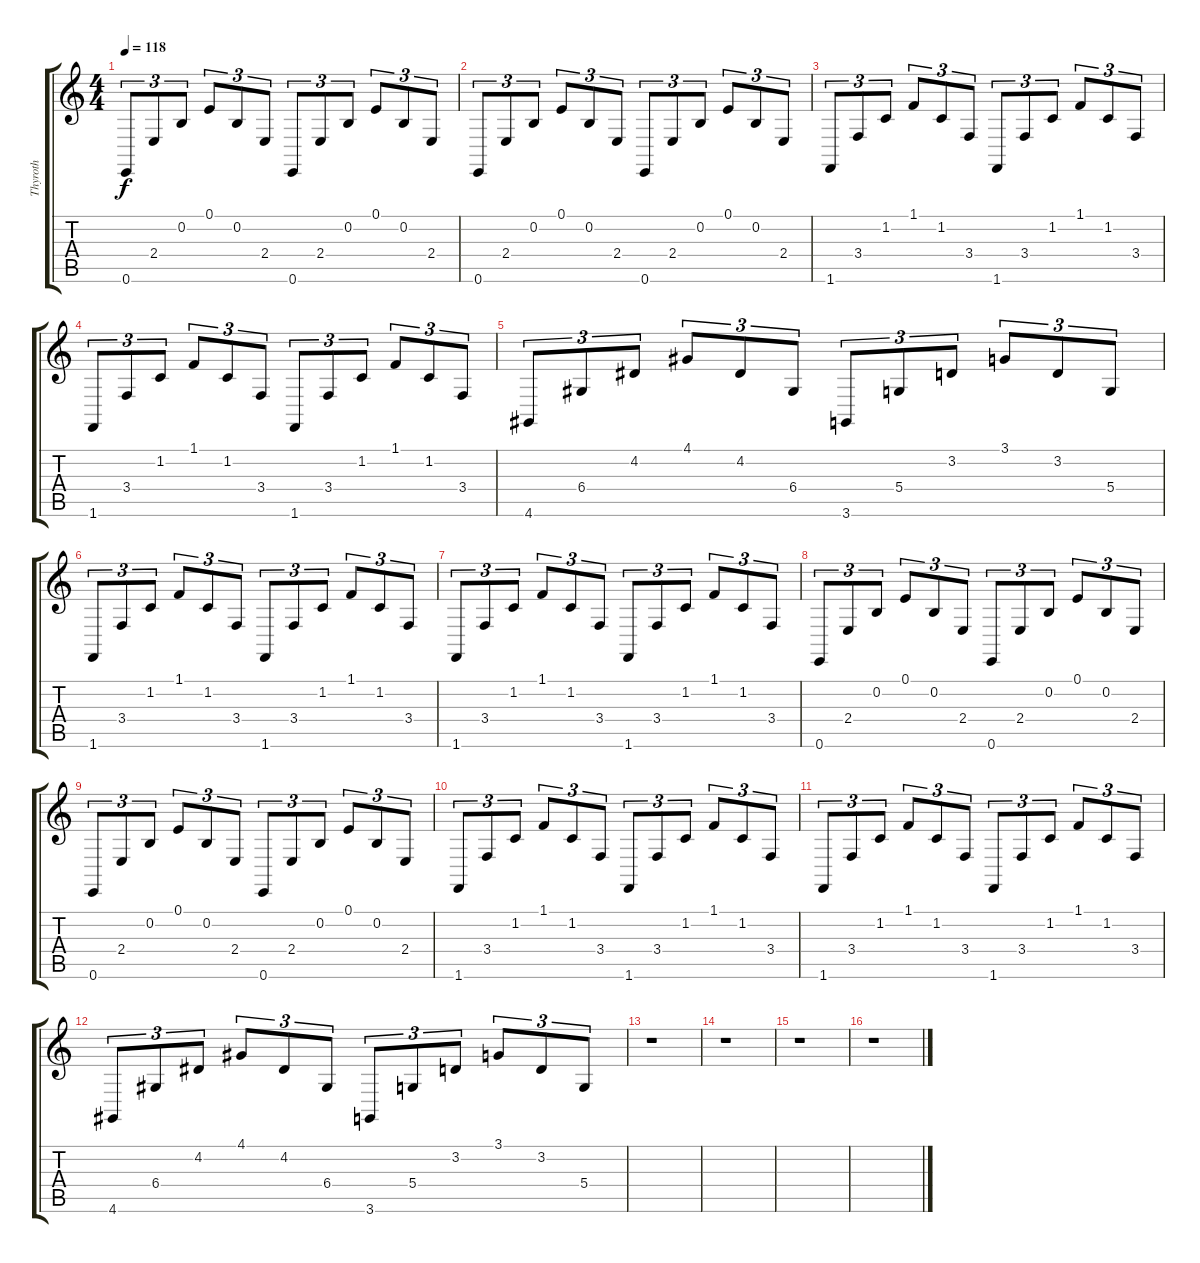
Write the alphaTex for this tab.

\track ("Thyroth" "Thyroth") {instrument fx7echoes}
\staff {score tabs}
\tuning (E4 B3 G3 D3 A2 E2) {hide}
\ts (4 4)
\tempo 118
\clef g2
\ks c
0.6.8{tu (3 2) dy f} 2.4.8{tu (3 2)} 0.2.8{tu (3 2)} 0.1.8{tu (3 2)} 0.2.8{tu (3 2)} 2.4.8{tu (3 2)} 0.6.8{tu (3 2)} 2.4.8{tu (3 2)} 0.2.8{tu (3 2)} 0.1.8{tu (3 2)} 0.2.8{tu (3 2)} 2.4.8{tu (3 2)} |
0.6.8{tu (3 2)} 2.4.8{tu (3 2)} 0.2.8{tu (3 2)} 0.1.8{tu (3 2)} 0.2.8{tu (3 2)} 2.4.8{tu (3 2)} 0.6.8{tu (3 2)} 2.4.8{tu (3 2)} 0.2.8{tu (3 2)} 0.1.8{tu (3 2)} 0.2.8{tu (3 2)} 2.4.8{tu (3 2)} |
1.6.8{tu (3 2)} 3.4.8{tu (3 2)} 1.2.8{tu (3 2)} 1.1.8{tu (3 2)} 1.2.8{tu (3 2)} 3.4.8{tu (3 2)} 1.6.8{tu (3 2)} 3.4.8{tu (3 2)} 1.2.8{tu (3 2)} 1.1.8{tu (3 2)} 1.2.8{tu (3 2)} 3.4.8{tu (3 2)} |
1.6.8{tu (3 2)} 3.4.8{tu (3 2)} 1.2.8{tu (3 2)} 1.1.8{tu (3 2)} 1.2.8{tu (3 2)} 3.4.8{tu (3 2)} 1.6.8{tu (3 2)} 3.4.8{tu (3 2)} 1.2.8{tu (3 2)} 1.1.8{tu (3 2)} 1.2.8{tu (3 2)} 3.4.8{tu (3 2)} |
4.6.8{tu (3 2)} 6.4.8{tu (3 2)} 4.2.8{tu (3 2)} 4.1.8{tu (3 2)} 4.2.8{tu (3 2)} 6.4.8{tu (3 2)} 3.6.8{tu (3 2)} 5.4.8{tu (3 2)} 3.2.8{tu (3 2)} 3.1.8{tu (3 2)} 3.2.8{tu (3 2)} 5.4.8{tu (3 2)} |
1.6.8{tu (3 2)} 3.4.8{tu (3 2)} 1.2.8{tu (3 2)} 1.1.8{tu (3 2)} 1.2.8{tu (3 2)} 3.4.8{tu (3 2)} 1.6.8{tu (3 2)} 3.4.8{tu (3 2)} 1.2.8{tu (3 2)} 1.1.8{tu (3 2)} 1.2.8{tu (3 2)} 3.4.8{tu (3 2)} |
1.6.8{tu (3 2)} 3.4.8{tu (3 2)} 1.2.8{tu (3 2)} 1.1.8{tu (3 2)} 1.2.8{tu (3 2)} 3.4.8{tu (3 2)} 1.6.8{tu (3 2)} 3.4.8{tu (3 2)} 1.2.8{tu (3 2)} 1.1.8{tu (3 2)} 1.2.8{tu (3 2)} 3.4.8{tu (3 2)} |
0.6.8{tu (3 2)} 2.4.8{tu (3 2)} 0.2.8{tu (3 2)} 0.1.8{tu (3 2)} 0.2.8{tu (3 2)} 2.4.8{tu (3 2)} 0.6.8{tu (3 2)} 2.4.8{tu (3 2)} 0.2.8{tu (3 2)} 0.1.8{tu (3 2)} 0.2.8{tu (3 2)} 2.4.8{tu (3 2)} |
0.6.8{tu (3 2)} 2.4.8{tu (3 2)} 0.2.8{tu (3 2)} 0.1.8{tu (3 2)} 0.2.8{tu (3 2)} 2.4.8{tu (3 2)} 0.6.8{tu (3 2)} 2.4.8{tu (3 2)} 0.2.8{tu (3 2)} 0.1.8{tu (3 2)} 0.2.8{tu (3 2)} 2.4.8{tu (3 2)} |
1.6.8{tu (3 2)} 3.4.8{tu (3 2)} 1.2.8{tu (3 2)} 1.1.8{tu (3 2)} 1.2.8{tu (3 2)} 3.4.8{tu (3 2)} 1.6.8{tu (3 2)} 3.4.8{tu (3 2)} 1.2.8{tu (3 2)} 1.1.8{tu (3 2)} 1.2.8{tu (3 2)} 3.4.8{tu (3 2)} |
1.6.8{tu (3 2)} 3.4.8{tu (3 2)} 1.2.8{tu (3 2)} 1.1.8{tu (3 2)} 1.2.8{tu (3 2)} 3.4.8{tu (3 2)} 1.6.8{tu (3 2)} 3.4.8{tu (3 2)} 1.2.8{tu (3 2)} 1.1.8{tu (3 2)} 1.2.8{tu (3 2)} 3.4.8{tu (3 2)} |
4.6.8{tu (3 2)} 6.4.8{tu (3 2)} 4.2.8{tu (3 2)} 4.1.8{tu (3 2)} 4.2.8{tu (3 2)} 6.4.8{tu (3 2)} 3.6.8{tu (3 2)} 5.4.8{tu (3 2)} 3.2.8{tu (3 2)} 3.1.8{tu (3 2)} 3.2.8{tu (3 2)} 5.4.8{tu (3 2)} |
r.1 |
r.1 |
r.1 |
r.1
